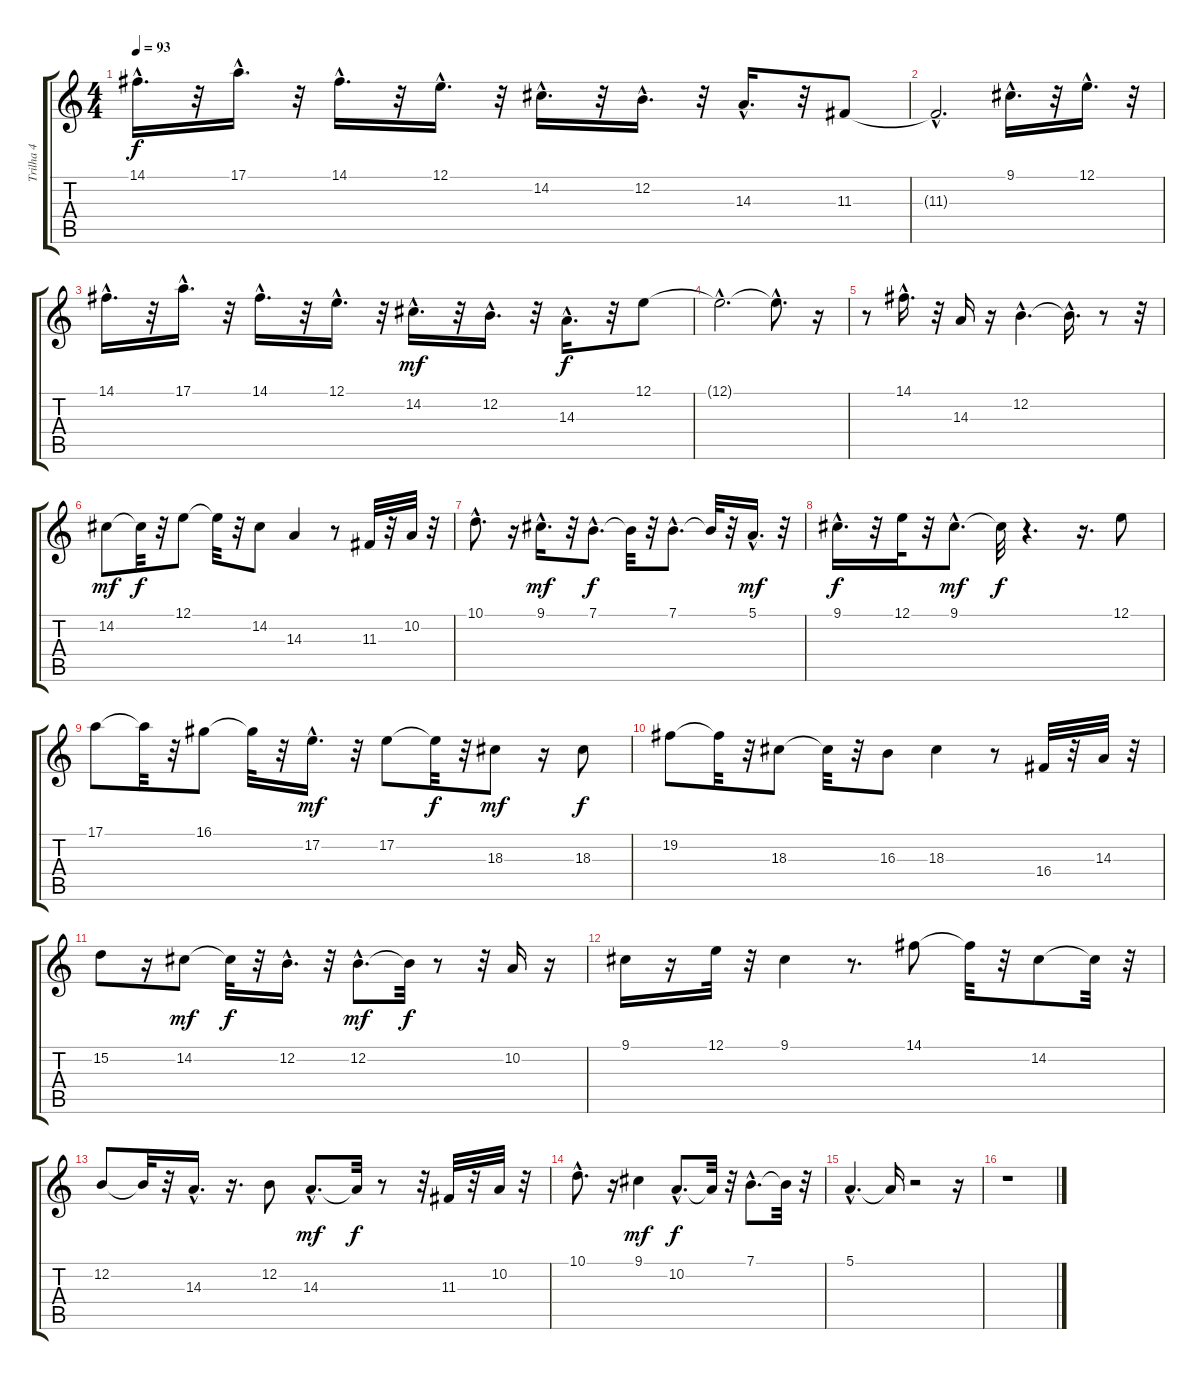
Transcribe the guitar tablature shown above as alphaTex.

\track ("Trilha 4" "Trilha 4") {instrument altosax}
\staff {score tabs}
\tuning (E4 B3 G3 D3 A2 E2) {hide}
\ts (4 4)
\tempo 93
\clef g2
\ks c
14.1{hac}.16{d dy f} r.32 17.1{hac}.16{d} r.32 14.1{hac}.16{d} r.32 12.1{hac}.16{d} r.32 14.2{hac}.16{d} r.32 12.2{hac}.16{d} r.32 14.3{hac}.16{d} r.32 11.3.8 |
11.3{hac t}.2{d} 9.1{hac}.16{d} r.32 12.1{hac}.16{d} r.32 |
14.1{hac}.16{d} r.32 17.1{hac}.16{d} r.32 14.1{hac}.16{d} r.32 12.1{hac}.16{d} r.32 14.2{hac}.16{d dy mf} r.32 12.2{hac}.16{d} r.32 14.3{hac}.16{d dy f} r.32 12.1.8 |
12.1{hac t}.2{d} 12.1{hac t}.8{d} r.16 |
r.8 14.1{hac}.16{d} r.32 14.3.16 r.16 12.2{hac}.4{d} 12.2{hac t}.16{d} r.8 r.32 |
14.2.8{dy mf} 14.2{t}.32{dy f} r.32 12.1.8 12.1{t}.32 r.32 14.2.8 14.3.4 r.8 11.3.32 r.32 10.2.32 r.32 |
10.1{hac}.8{d} r.16 9.1{hac}.16{d dy mf} r.32 7.1{hac}.8{d dy f} 7.1{t}.32 r.32 7.1{hac}.8{d} 7.1{t}.32 r.32 5.1{hac}.16{d dy mf} r.32 |
9.1{hac}.16{d dy f} r.32 12.1.32 r.32 9.1{hac}.8{d dy mf} 9.1{t}.32{dy f} r.4{d} r.16{d} 12.1.8 |
17.1.8 17.1{t}.32 r.32 16.1.8 16.1{t}.32 r.32 17.2{hac}.16{d dy mf} r.32 17.2.8 17.2{t}.32{dy f} r.32 18.3.8{dy mf} r.16 18.3.8{dy f} |
19.2.8 19.2{t}.32 r.32 18.3.8 18.3{t}.32 r.32 16.3.8 18.3.4 r.8 16.4.32 r.32 14.3.32 r.32 |
15.2.8 r.16 14.2.8{dy mf} 14.2{t}.32{dy f} r.32 12.2{hac}.16{d} r.32 12.2{hac}.8{d dy mf} 12.2{t}.32{dy f} r.8 r.32 10.2.16 r.16 |
9.1.16 r.16 12.1.32 r.32 9.1.4 r.8{d} 14.1.8 14.1{t}.32 r.32 14.2.8 14.2{t}.32 r.32 |
12.2.8 12.2{t}.32 r.32 14.3{hac}.16{d} r.16{d} 12.2.8 14.3{hac}.8{d dy mf} 14.3{t}.32{dy f} r.8 r.32 11.3.32 r.32 10.2.32 r.32 |
10.1{hac}.8{d} r.16 9.1.4{dy mf} 10.2{hac}.8{d dy f} 10.2{t}.32 r.32 7.1{hac}.8{d} 7.1{t}.32 r.32 |
5.1{hac}.4{d} 5.1{t}.16 r.2 r.16 |
r.1
